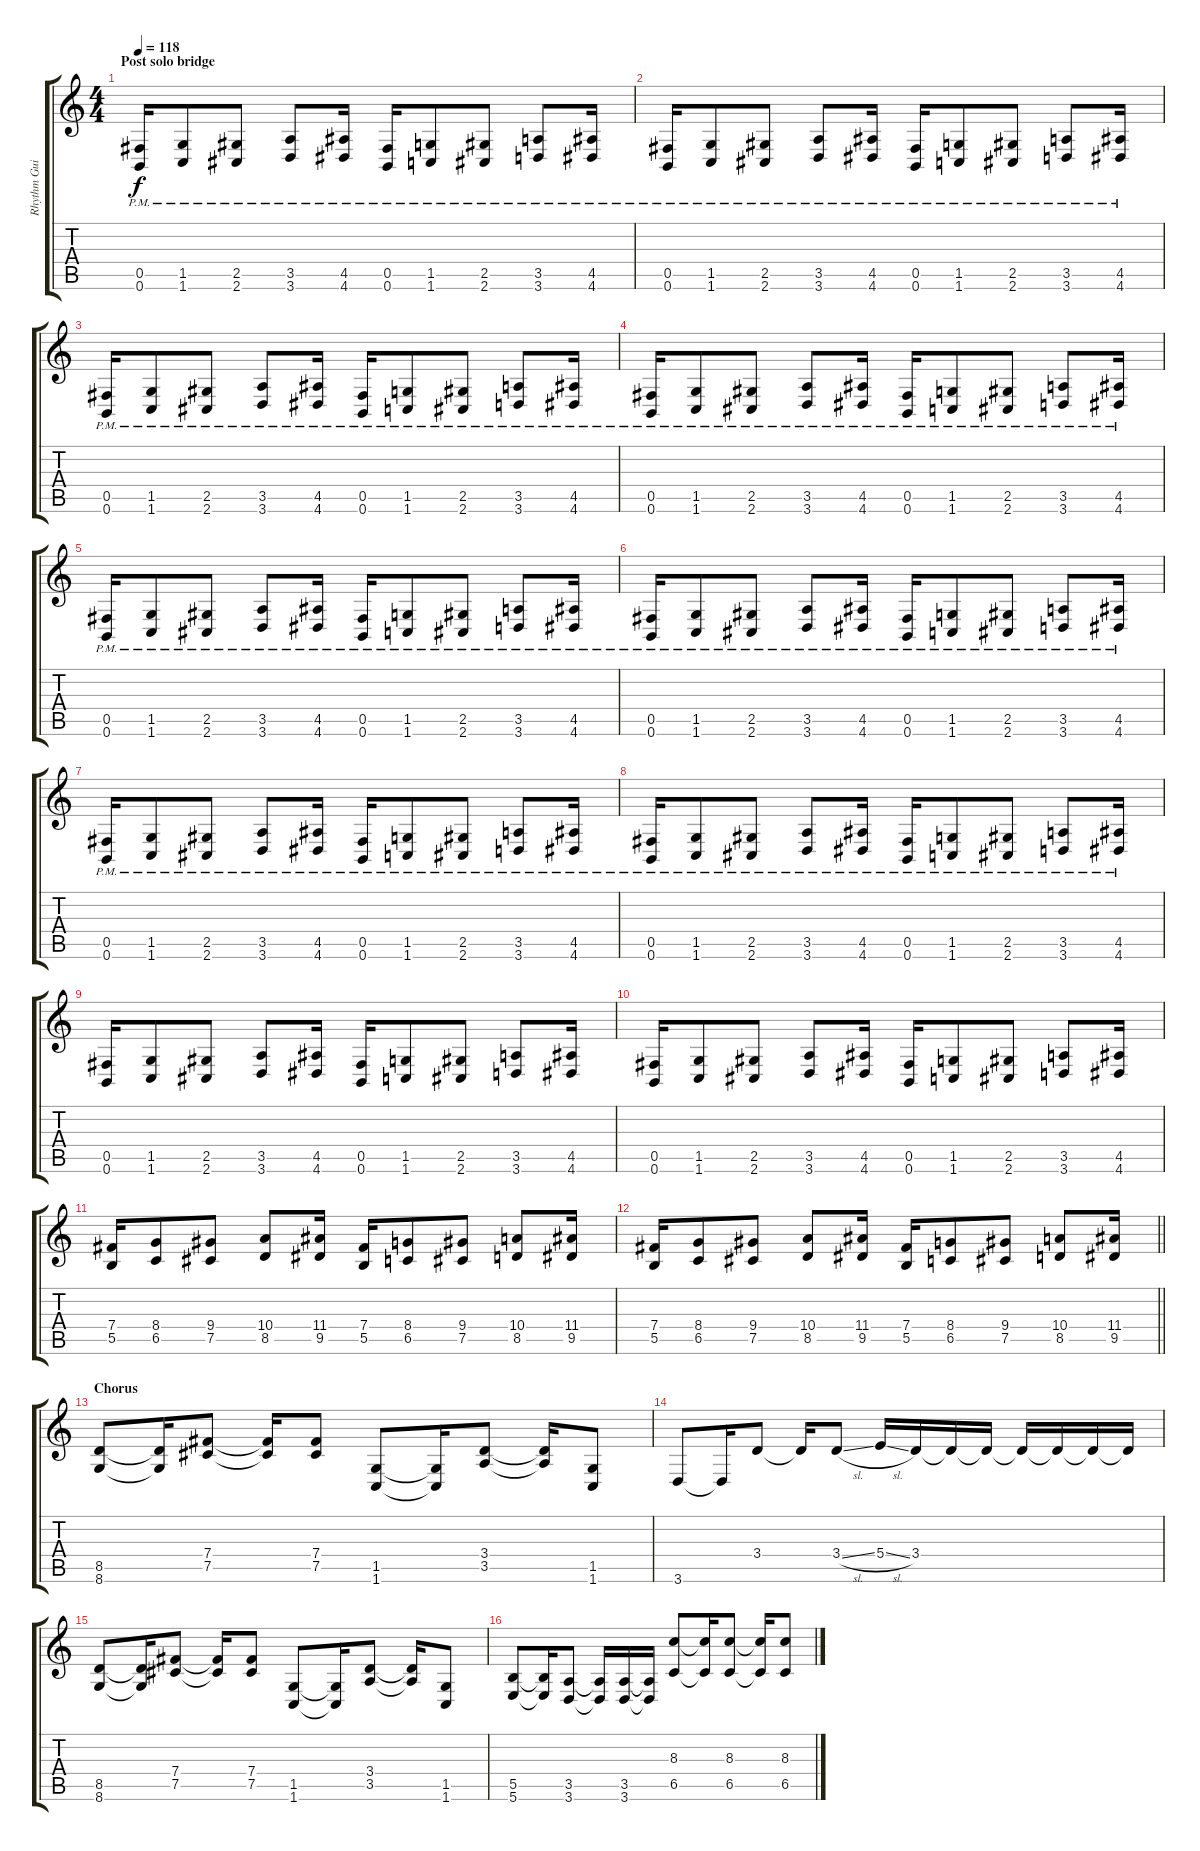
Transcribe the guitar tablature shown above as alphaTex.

\track ("Rhythm Guitar" "Rhythm Gui") {instrument distortionguitar}
\staff {score tabs}
\tuning (Db4 Ab3 E3 B2 Gb2 B1) {hide}
\ts (4 4)
\section ("" "Post solo bridge")
\tempo 118
\clef g2
\ks c
(0.5{pm} 0.6{pm}).16{dy f volume 16 balance 16} (1.5{pm} 1.6{pm}).8 (2.5{pm} 2.6{pm}).8 (3.5{pm} 3.6{pm}).8 (4.5{pm} 4.6{pm}).16 (0.5{pm} 0.6{pm}).16 (1.5{pm} 1.6{pm}).8 (2.5{pm} 2.6{pm}).8 (3.5{pm} 3.6{pm}).8 (4.5{pm} 4.6{pm}).16 |
(0.5{pm} 0.6{pm}).16 (1.5{pm} 1.6{pm}).8 (2.5{pm} 2.6{pm}).8 (3.5{pm} 3.6{pm}).8 (4.5{pm} 4.6{pm}).16 (0.5{pm} 0.6{pm}).16 (1.5{pm} 1.6{pm}).8 (2.5{pm} 2.6{pm}).8 (3.5{pm} 3.6{pm}).8 (4.5{pm} 4.6{pm}).16 |
(0.5{pm} 0.6{pm}).16 (1.5{pm} 1.6{pm}).8 (2.5{pm} 2.6{pm}).8 (3.5{pm} 3.6{pm}).8 (4.5{pm} 4.6{pm}).16 (0.5{pm} 0.6{pm}).16 (1.5{pm} 1.6{pm}).8 (2.5{pm} 2.6{pm}).8 (3.5{pm} 3.6{pm}).8 (4.5{pm} 4.6{pm}).16 |
(0.5{pm} 0.6{pm}).16 (1.5{pm} 1.6{pm}).8 (2.5{pm} 2.6{pm}).8 (3.5{pm} 3.6{pm}).8 (4.5{pm} 4.6{pm}).16 (0.5{pm} 0.6{pm}).16 (1.5{pm} 1.6{pm}).8 (2.5{pm} 2.6{pm}).8 (3.5{pm} 3.6{pm}).8 (4.5{pm} 4.6{pm}).16 |
(0.5{pm} 0.6{pm}).16 (1.5{pm} 1.6{pm}).8 (2.5{pm} 2.6{pm}).8 (3.5{pm} 3.6{pm}).8 (4.5{pm} 4.6{pm}).16 (0.5{pm} 0.6{pm}).16 (1.5{pm} 1.6{pm}).8 (2.5{pm} 2.6{pm}).8 (3.5{pm} 3.6{pm}).8 (4.5{pm} 4.6{pm}).16 |
(0.5{pm} 0.6{pm}).16 (1.5{pm} 1.6{pm}).8 (2.5{pm} 2.6{pm}).8 (3.5{pm} 3.6{pm}).8 (4.5{pm} 4.6{pm}).16 (0.5{pm} 0.6{pm}).16 (1.5{pm} 1.6{pm}).8 (2.5{pm} 2.6{pm}).8 (3.5{pm} 3.6{pm}).8 (4.5{pm} 4.6{pm}).16 |
(0.5{pm} 0.6{pm}).16 (1.5{pm} 1.6{pm}).8 (2.5{pm} 2.6{pm}).8 (3.5{pm} 3.6{pm}).8 (4.5{pm} 4.6{pm}).16 (0.5{pm} 0.6{pm}).16 (1.5{pm} 1.6{pm}).8 (2.5{pm} 2.6{pm}).8 (3.5{pm} 3.6{pm}).8 (4.5{pm} 4.6{pm}).16 |
(0.5{pm} 0.6{pm}).16 (1.5{pm} 1.6{pm}).8 (2.5{pm} 2.6{pm}).8 (3.5{pm} 3.6{pm}).8 (4.5{pm} 4.6{pm}).16 (0.5{pm} 0.6{pm}).16 (1.5{pm} 1.6{pm}).8 (2.5{pm} 2.6{pm}).8 (3.5{pm} 3.6{pm}).8 (4.5{pm} 4.6{pm}).16 |
(0.5 0.6).16 (1.5 1.6).8 (2.5 2.6).8 (3.5 3.6).8 (4.5 4.6).16 (0.5 0.6).16 (1.5 1.6).8 (2.5 2.6).8 (3.5 3.6).8 (4.5 4.6).16 |
(0.5 0.6).16 (1.5 1.6).8 (2.5 2.6).8 (3.5 3.6).8 (4.5 4.6).16 (0.5 0.6).16 (1.5 1.6).8 (2.5 2.6).8 (3.5 3.6).8 (4.5 4.6).16 |
(7.4 5.5).16 (8.4 6.5).8 (9.4 7.5).8 (10.4 8.5).8 (11.4 9.5).16 (7.4 5.5).16 (8.4 6.5).8 (9.4 7.5).8 (10.4 8.5).8 (11.4 9.5).16 |
\barLineRight lightlight
(7.4 5.5).16 (8.4 6.5).8 (9.4 7.5).8 (10.4 8.5).8 (11.4 9.5).16 (7.4 5.5).16 (8.4 6.5).8 (9.4 7.5).8 (10.4 8.5).8 (11.4 9.5).16 |
\section ("" "Chorus")
(8.5 8.6).8 (8.5{t} 8.6{t}).16 (7.4 7.5).8 (7.4{t} 7.5{t}).16 (7.4 7.5).8 (1.5 1.6).8 (1.5{t} 1.6{t}).16 (3.4 3.5).8 (3.4{t} 3.5{t}).16 (1.5 1.6).8 |
3.6.8 3.6{t}.16 3.4.8 3.4{t}.16 3.4{sl}.8 5.4{sl}.16 3.4.16 3.4{t}.16 3.4{t}.16 3.4{t}.16 3.4{t}.16 3.4{t}.16 3.4{t}.16 |
(8.5 8.6).8 (8.5{t} 8.6{t}).16 (7.4 7.5).8 (7.4{t} 7.5{t}).16 (7.4 7.5).8 (1.5 1.6).8 (1.5{t} 1.6{t}).16 (3.4 3.5).8 (3.4{t} 3.5{t}).16 (1.5 1.6).8 |
(5.5 5.6).8 (5.5{t} 5.6{t}).16 (3.5 3.6).8 (3.5{t} 3.6{t}).16 (3.5 3.6).16 (3.5{t} 3.6{t}).16 (8.3 6.5).8{volume 11} (8.3{t} 6.5{t}).16 (8.3 6.5).8 (8.3{t} 6.5{t}).16 (8.3 6.5).8
